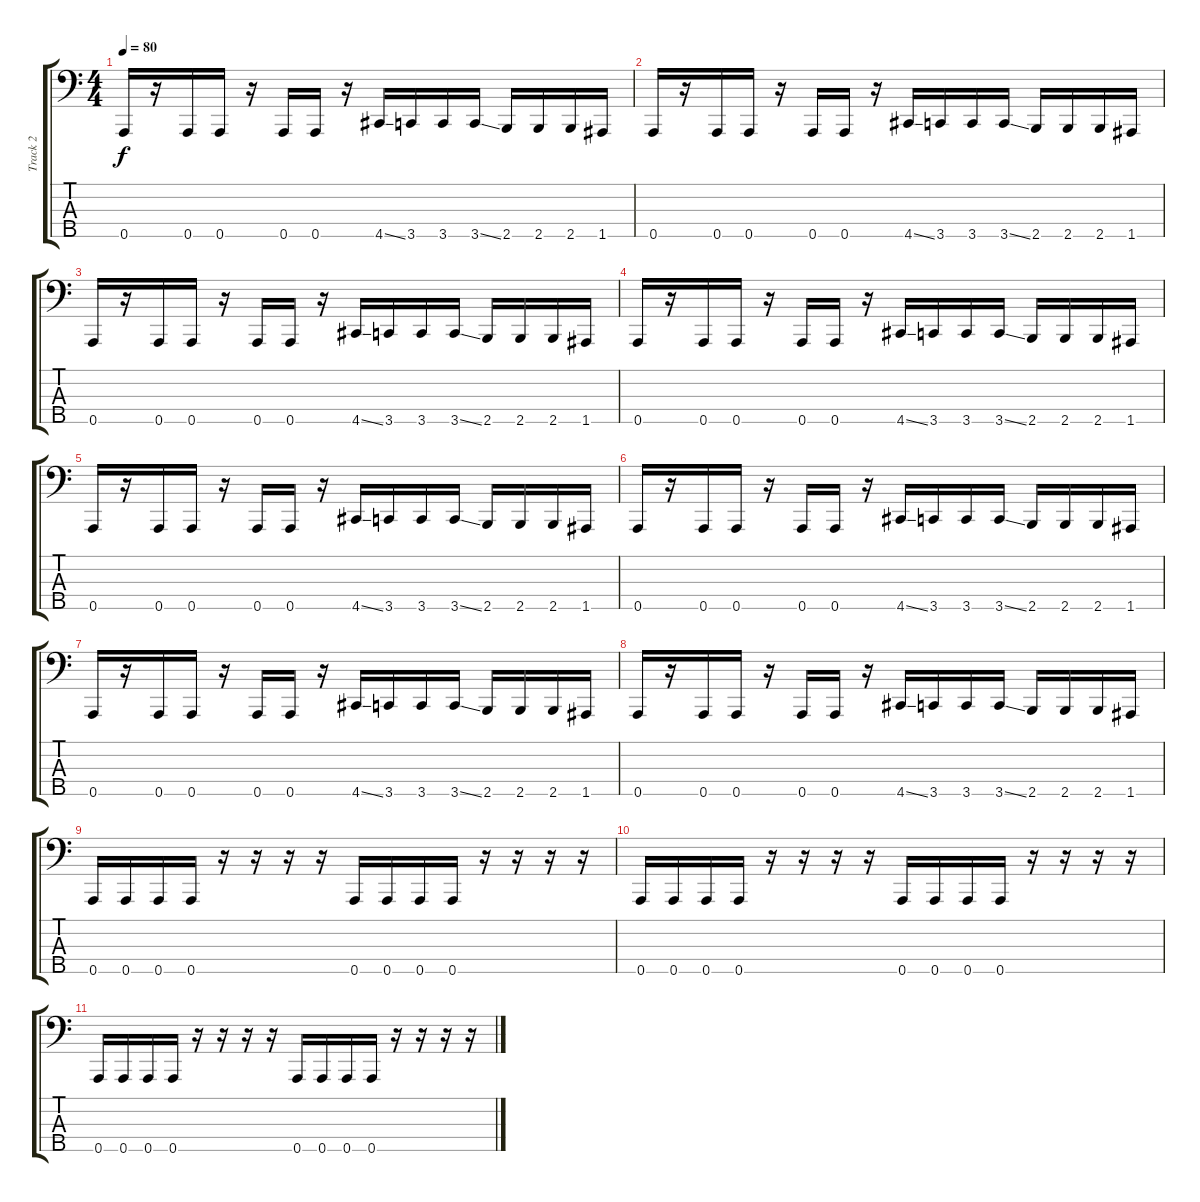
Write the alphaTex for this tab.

\track ("Track 2" "Track 2") {instrument slapbass1}
\staff {score tabs}
\tuning (F2 C2 G1 D1 A0) {hide}
\ts (4 4)
\tempo 80
\clef f4
\ks c
0.5.16{dy f} r.16 0.5.16 0.5.16 r.16 0.5.16 0.5.16 r.16 4.5{ss}.16 3.5.16 3.5.16 3.5{ss}.16 2.5.16 2.5.16 2.5.16 1.5.16 |
0.5.16 r.16 0.5.16 0.5.16 r.16 0.5.16 0.5.16 r.16 4.5{ss}.16 3.5.16 3.5.16 3.5{ss}.16 2.5.16 2.5.16 2.5.16 1.5.16 |
0.5.16 r.16 0.5.16 0.5.16 r.16 0.5.16 0.5.16 r.16 4.5{ss}.16 3.5.16 3.5.16 3.5{ss}.16 2.5.16 2.5.16 2.5.16 1.5.16 |
0.5.16 r.16 0.5.16 0.5.16 r.16 0.5.16 0.5.16 r.16 4.5{ss}.16 3.5.16 3.5.16 3.5{ss}.16 2.5.16 2.5.16 2.5.16 1.5.16 |
0.5.16 r.16 0.5.16 0.5.16 r.16 0.5.16 0.5.16 r.16 4.5{ss}.16 3.5.16 3.5.16 3.5{ss}.16 2.5.16 2.5.16 2.5.16 1.5.16 |
0.5.16 r.16 0.5.16 0.5.16 r.16 0.5.16 0.5.16 r.16 4.5{ss}.16 3.5.16 3.5.16 3.5{ss}.16 2.5.16 2.5.16 2.5.16 1.5.16 |
0.5.16 r.16 0.5.16 0.5.16 r.16 0.5.16 0.5.16 r.16 4.5{ss}.16 3.5.16 3.5.16 3.5{ss}.16 2.5.16 2.5.16 2.5.16 1.5.16 |
0.5.16 r.16 0.5.16 0.5.16 r.16 0.5.16 0.5.16 r.16 4.5{ss}.16 3.5.16 3.5.16 3.5{ss}.16 2.5.16 2.5.16 2.5.16 1.5.16 |
0.5.16 0.5.16 0.5.16 0.5.16 r.16 r.16 r.16 r.16 0.5.16 0.5.16 0.5.16 0.5.16 r.16 r.16 r.16 r.16 |
0.5.16 0.5.16 0.5.16 0.5.16 r.16 r.16 r.16 r.16 0.5.16 0.5.16 0.5.16 0.5.16 r.16 r.16 r.16 r.16 |
0.5.16 0.5.16 0.5.16 0.5.16 r.16 r.16 r.16 r.16 0.5.16 0.5.16 0.5.16 0.5.16 r.16 r.16 r.16 r.16
